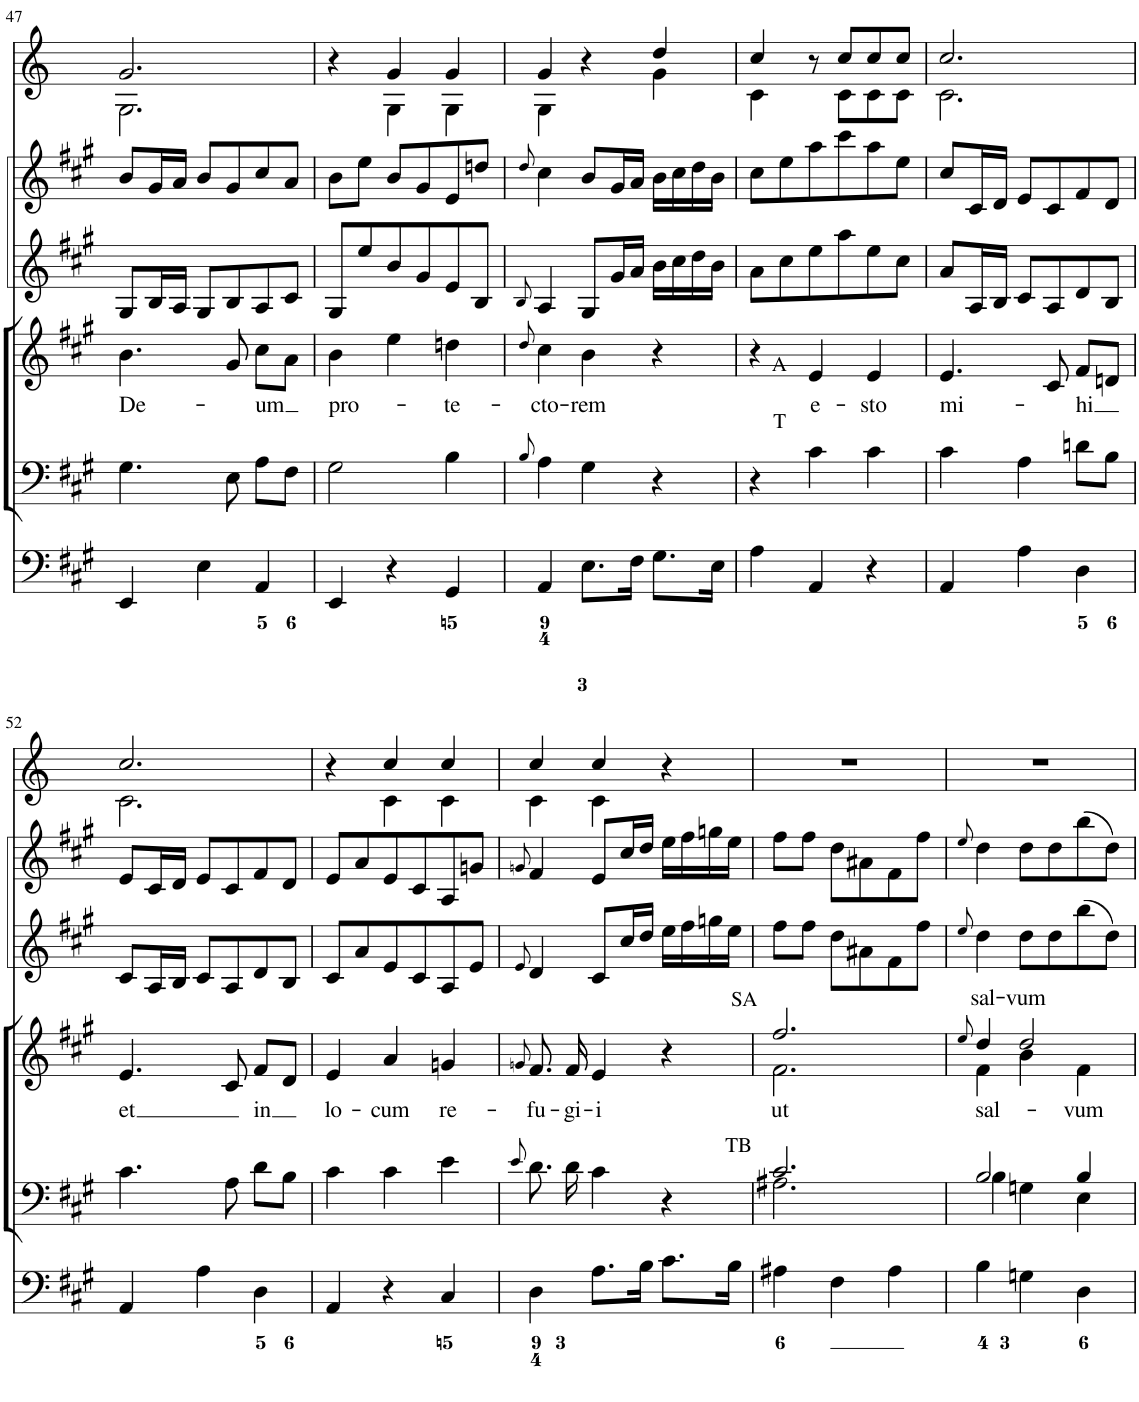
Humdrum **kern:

**kern	**kern	**kern	**text	**kern	**kern	**kern
*part6	*part5	*part4	*part4	*part3	*part2	*part1
*staff6	*staff5	*staff4	*staff4	*staff3	*staff2	*staff1
*I"Organ	*I"Voice	*I"Voice	*	*I"Violin	*I"Violini	*I"Corni in A
*	*	*	*	*I'Vln	*I'Vln	*
!!LO:PB:g=z
*clefF4	*clefF4	*clefG2	*	*clefG2	*clefG2	*clefG2
*	*	*	*	*	*	*Trd2c3
*k[f#c#g#]	*k[f#c#g#]	*k[f#c#g#]	*	*k[f#c#g#]	*k[f#c#g#]	*k[]
*M3/4	*M3/4	*M3/4	*	*M3/4	*M3/4	*M3/4
=47	=47	=47	=47	=47	=47	=47
!	!	!	!LO:LY:b	!	!	!
*	*	*	*	*	*	*^
4EE/	4.G#\	4.b\	De-	8G#/L	8b/L	2.g/	2.G\
.	.	.	.	16B/L	16g#/L	.	.
.	.	.	.	16A/JJ	16a/JJ	.	.
4E\	.	.	.	8G#/L	8b/L	.	.
.	8E\	8g#/	.	8B/	8g#/	.	.
!	!	!	!LO:LY:b	!	!	!	!
4AA/	8A\L	8cc#\L	-um	8A/	8cc#/	.	.
.	8F#\J	8a\J	.	8c#/J	8a/J	.	.
=48	=48	=48	=48	=48	=48	=48	=48
!	!	!	!LO:LY:b	!	!	!	!
4EE/	2G#\	4b\	pro-	8G#/L	8b\L	4r	4ryy
.	.	.	.	8ee/	8ee\J	.	.
4r	.	4ee\	.	8b/	8b/L	4g/	4G\
.	.	.	.	8g#/	8g#/	.	.
!	!	!	!LO:LY:b	!	!	!	!
4GG#/	4B\	4ddn\	-te-	8e/	8e/	4g/	4G\
.	.	.	.	8B/J	8ddn/J	.	.
=49	=49	=49	=49	=49	=49	=49	=49
.	8qB/	8qdd/	.	8qB/	8qdd/	.	.
!	!	!	!LO:LY:b	!	!	!	!
4AA/	4A\	4cc#\	-cto-	4A/	4cc#\	4g/	4G\
!	!	!	!LO:LY:b	!	!	!	!
8.E\L	4G#\	4b\	-rem	8G#/L	8b/L	4r	4ryy
.	.	.	.	16g#/L	16g#/L	.	.
16F#\Jk	.	.	.	16a/JJ	16a/JJ	.	.
8.G#\L	4r	4r	.	16b\LL	16b\LL	4dd/	4g\
.	.	.	.	16cc#\	16cc#\	.	.
.	.	.	.	16dd\	16dd\	.	.
16E\Jk	.	.	.	16b\JJ	16b\JJ	.	.
=50	=50	=50	=50	=50	=50	=50	=50
4A\	4r	4r	.	8a\L	8cc#\L	4cc/	4c\
.	.	.	.	8cc#\	8ee\	.	.
!	!	!LO:TX:a:t=A	!	!	!	!	!
!	!LO:TX:a:t=T	!	!	!	!	!	!
!	!	!	!LO:LY:b	!	!	!	!
4AA/	4c#\	4e/	e-	8ee\	8aa\	8r	8ryy
.	.	.	.	8aa\	8ccc#\	8cc/L	8c\L
!	!	!	!LO:LY:b	!	!	!	!
4r	4c#\	4e/	-sto	8ee\	8aa\	8cc/	8c\
.	.	.	.	8cc#\J	8ee\J	8cc/J	8c\J
=51	=51	=51	=51	=51	=51	=51	=51
!	!	!	!LO:LY:b	!	!	!	!
4AA/	4c#\	4.e/	mi-	8a/L	8cc#/L	2.cc/	2.c\
.	.	.	.	16A/L	16c#/L	.	.
.	.	.	.	16B/JJ	16d/JJ	.	.
4A\	4A\	.	.	8c#/L	8e/L	.	.
.	.	8c#/	.	8A/	8c#/	.	.
!	!	!	!LO:LY:b	!	!	!	!
4D\	8dn\L	8f#/L	-hi	8d/	8f#/	.	.
.	8B\J	8dn/J	.	8B/J	8d/J	.	.
!!LO:LB:g=z	!!
=52	=52	=52	=52	=52	=52	=52	=52
!	!	!	!LO:LY:b	!	!	!	!
4AA/	4.c#\	4.e/	et	8c#/L	8e/L	2.cc/	2.c\
.	.	.	.	16A/L	16c#/L	.	.
.	.	.	.	16B/JJ	16d/JJ	.	.
4A\	.	.	.	8c#/L	8e/L	.	.
.	8A\	8c#/	.	8A/	8c#/	.	.
!	!	!	!LO:LY:b	!	!	!	!
4D\	8d\L	8f#/L	in	8d/	8f#/	.	.
.	8B\J	8d/J	.	8B/J	8d/J	.	.
=53	=53	=53	=53	=53	=53	=53	=53
!	!	!	!LO:LY:b	!	!	!	!
4AA/	4c#\	4e/	lo-	8c#/L	8e/L	4r	4ryy
.	.	.	.	8a/	8a/	.	.
!	!	!	!LO:LY:b	!	!	!	!
4r	4c#\	4a/	-cum	8e/	8e/	4cc/	4c\
.	.	.	.	8c#/	8c#/	.	.
!	!	!	!LO:LY:b	!	!	!	!
4C#/	4e\	4gn/	re-	8A/	8A/	4cc/	4c\
.	.	.	.	8e/J	8gn/J	.	.
=54	=54	=54	=54	=54	=54	=54	=54
.	8qe/	8qgn/	.	8qe/	8qgn/	.	.
!	!	!	!LO:LY:b	!	!	!	!
4D\	8.d\	8.f#/	-fu-	4d/	4f#/	4cc/	4c\
!	!	!	!LO:LY:b	!	!	!	!
.	16d\	16f#/	-gi-	.	.	.	.
!	!	!	!LO:LY:b	!	!	!	!
8.A\L	4c#\	4e/	-i	8c#/L	8e/L	4cc/	4c\
.	.	.	.	16cc#/L	16cc#/L	.	.
16B\Jk	.	.	.	16dd/JJ	16dd/JJ	.	.
8.c#\L	4r	4r	.	16ee\LL	16ee\LL	4r	4ryy
.	.	.	.	16ff#\	16ff#\	.	.
.	.	.	.	16ggn\	16ggn\	.	.
16B\Jk	.	.	.	16ee\JJ	16ee\JJ	.	.
*	*	*	*	*	*	*v	*v
=55	=55	=55	=55	=55	=55	=55
*	*^	*	*	*	*	*
!	!	!	!LO:TX:a:t=SA	!	!	!	!
!	!LO:TX:a:t=TB	!	!	!	!	!	!
!	!	!	!	!LO:LY:b	!	!	!
*	*	*	*^	*	*	*	*
4A#X\	2.c#/	2.A#X\	2.ff#/	2.f#\	ut	8ff#\L	8ff#\L	2.r
.	.	.	.	.	.	8ff#\J	8ff#\J	.
4F#\	.	.	.	.	.	8dd\L	8dd\L	.
.	.	.	.	.	.	8a#X\	8a#X\	.
4A#\	.	.	.	.	.	8f#\	8f#\	.
.	.	.	.	.	.	8ff#\J	8ff#\J	.
=56	=56	=56	=56	=56	=56	=56	=56	=56
.	.	.	8qee/	.	.	8qee/	8qee/	.
!	!	!	!	!	!LO:LY:a	!	!	!
!	!	!	!	!	!LO:LY:b	!	!	!
4B\	2B/	4B\	4dd/	4f#\	sal-	4dd\	4dd\	2.r
!	!	!	!	!	!LO:LY:a	!	!	!
4Gn\	.	4Gn\	2dd/	4b\	-vum	8dd\L	8dd\L	.
.	.	.	.	.	.	8dd\	8dd\	.
!	!	!	!	!	!LO:LY:b	!	!	!
4D\	4B/	4E\	.	4f#\	-vum	(8bb\	(8bb\	.
.	.	.	.	.	.	8dd\J)	8dd\J)	.
*	*v	*v	*	*	*	*	*	*
*	*	*v	*v	*	*	*	*
=	=	=	=	=	=	=
*-	*-	*-	*-	*-	*-	*-
